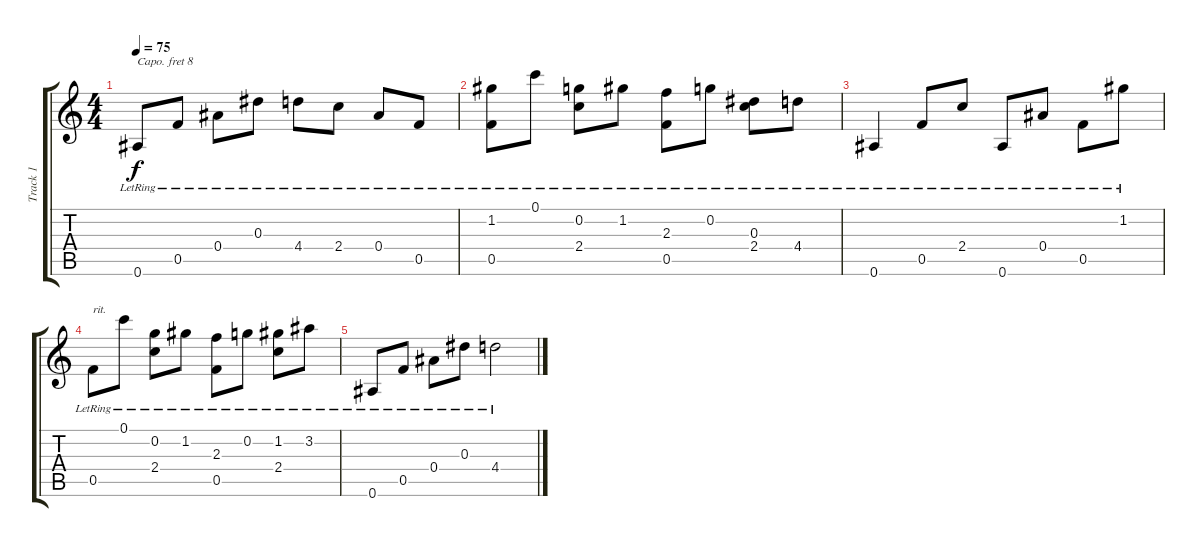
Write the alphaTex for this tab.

\track ("Track 1" "Track 1") {instrument acousticguitarsteel}
\staff {score tabs}
\capo 8
\tuning (E4 B3 G3 D3 A2 D2) {hide}
\ts (4 4)
\tempo 75
\clef g2
\ks c
0.6{lr}.8{dy f} 0.5{lr}.8 0.4{lr}.8 0.3{lr}.8 4.4{lr}.8 2.4{lr}.8 0.4{lr}.8 0.5{lr}.8 |
(1.2 0.5{lr}).8 0.1{lr}.8 (0.2{lr} 2.4).8 1.2{lr}.8 (2.3{lr} 0.5{lr}).8 0.2{lr}.8 (0.3{lr} 2.4{lr}).8 4.4{lr}.8 |
0.6{lr}.4 0.5{lr}.8 2.4{lr}.8 0.6{lr}.8 0.4{lr}.8 0.5{lr}.8 1.2{lr}.8 |
0.5{lr}.8{txt "rit."} 0.1{lr}.8 (0.2{lr} 2.4{lr}).8 1.2{lr}.8 (2.3{lr} 0.5{lr}).8 0.2{lr}.8 (1.2{lr} 2.4{lr}).8 3.2{lr}.8 |
0.6{lr}.8 0.5{lr}.8 0.4{lr}.8 0.3{lr}.8 4.4{lr}.2
